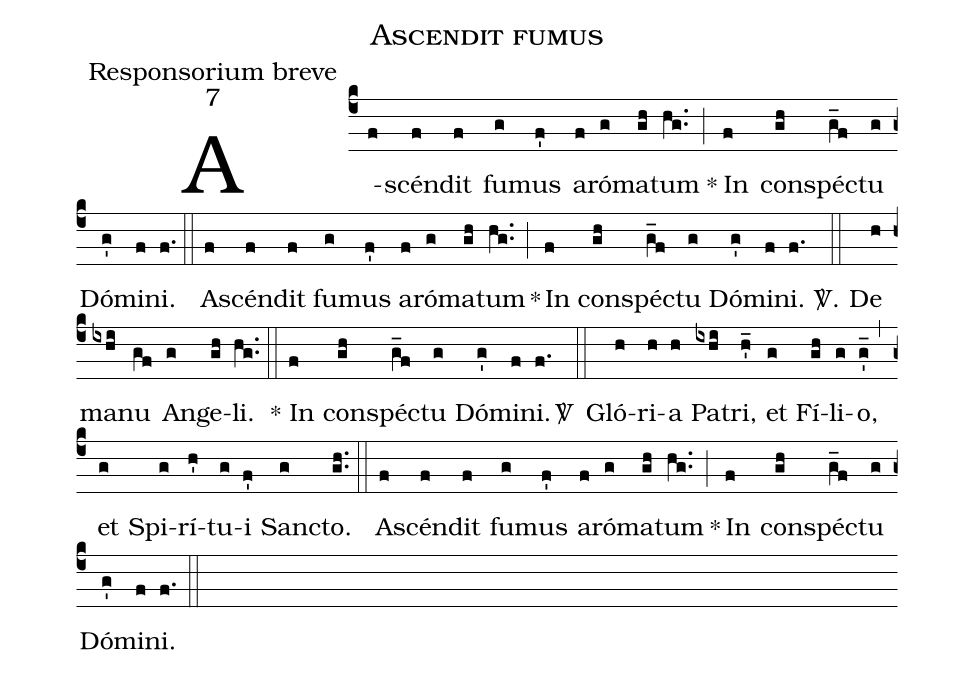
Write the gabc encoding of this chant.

name:Ascendit fumus;
office-part:Responsorium breve;
mode:7;
%%
(c4)A(f)scén(f)dit(f) fu(g)mus(f') a(f)ró(g)ma(gh)tum(hg..) *(;)In(f) con(gh)spéc(g_f)tu(g) Dó(g')mi(f)ni.(f.) (::)
A(f)scén(f)dit(f) fu(g)mus(f') a(f)ró(g)ma(gh)tum(hg..) *(;)In(f) con(gh)spéc(g_f)tu(g) Dó(g')mi(f)ni.(f.)
<sp>V/</sp>.(::) De(h) ma(ixhi)nu(gf) An(g)ge(gh)li.(hg..) (::)
* In(f) con(gh)spéc(g_f)tu(g) Dó(g')mi(f)ni.(f.)
 <sp>V/</sp> (::)Gló(h)ri(h)a(h) Pa(ixhi)tri,(h'_) et(g) Fí(gh)li(g)o,(g'_) (,)et(g) Spi(g)rí(h')tu(g)i(f') Sanc(g)to.(gh..) (::)
A(f)scén(f)dit(f) fu(g)mus(f') a(f)ró(g)ma(gh)tum(hg..) *(;)In(f) con(gh)spéc(g_f)tu(g) Dó(g')mi(f)ni.(f.) (::)
